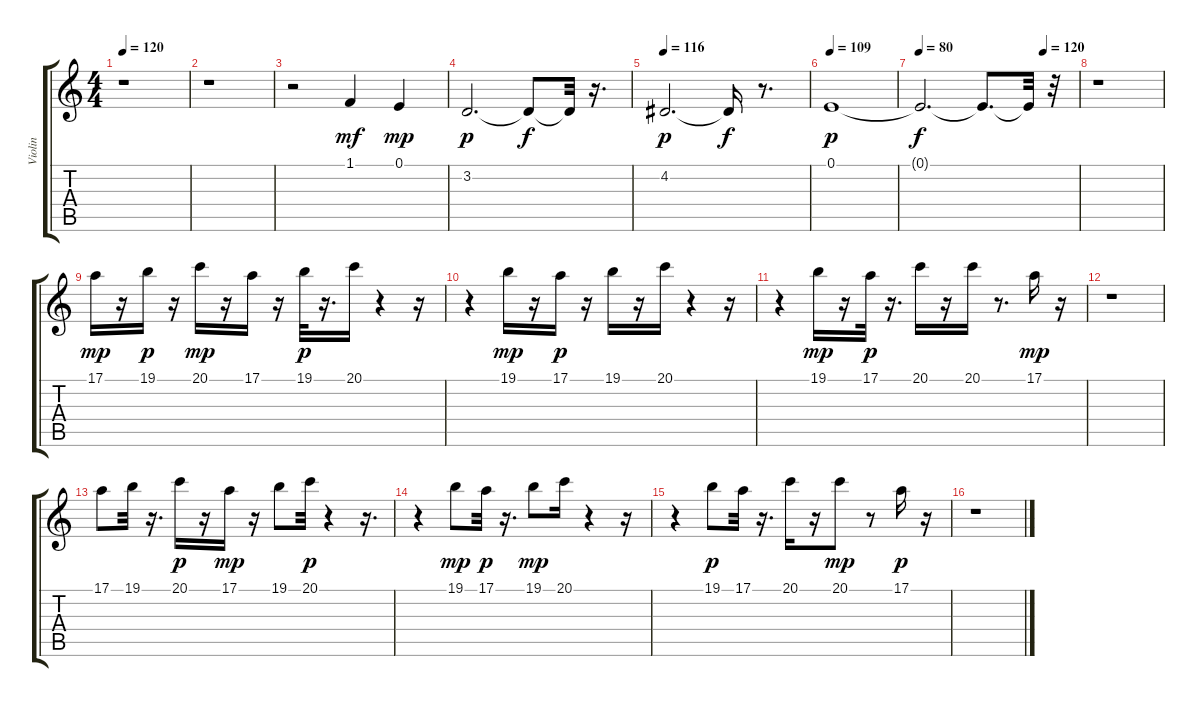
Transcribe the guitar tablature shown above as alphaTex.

\track ("Violin" "Violin") {instrument violin}
\staff {score tabs}
\tuning (E4 B3 G3 D3 A2 E2) {hide}
\ts (4 4)
\tempo 120
\clef g2
\ks c
r.1{dy mf} |
r.1 |
r.2 1.1.4 0.1.4{dy mp} |
3.2.2{d dy p} 3.2{t}.8{dy f} 3.2{t}.32 r.16{d} |
\tempo 116
4.2.2{d dy p} 4.2{t}.16{dy f} r.8{d} |
\tempo 109
0.1.1{dy p} |
\tempo 80
\tempo (120 0.78125)
0.1{t}.2{d dy f} 0.1{t}.8{d} 0.1{t}.32 r.32 |
r.1 |
17.1.16{dy mp} r.16 19.1.16{dy p} r.16 20.1.16{dy mp} r.16 17.1.16 r.16 19.1.32{dy p} r.16{d} 20.1.16 r.4 r.16 |
r.4 19.1.16{dy mp} r.16 17.1.16{dy p} r.16 19.1.16 r.16 20.1.16 r.4 r.16 |
r.4 19.1.16{dy mp} r.16 17.1.32{dy p} r.16{d} 20.1.16 r.16 20.1.16 r.8{d} 17.1.16{dy mp} r.16 |
r.1 |
17.1.8 19.1.32 r.16{d} 20.1.16{dy p} r.16 17.1.16{dy mp} r.16 19.1.8 20.1.32{dy p} r.4 r.16{d} |
r.4 19.1.8{dy mp} 17.1.32{dy p} r.16{d} 19.1.8{dy mp} 20.1.16 r.4 r.16 |
r.4 19.1.8{dy p} 17.1.32 r.16{d} 20.1.16 r.16 20.1.8{dy mp} r.8 17.1.16{dy p} r.16 |
r.1
